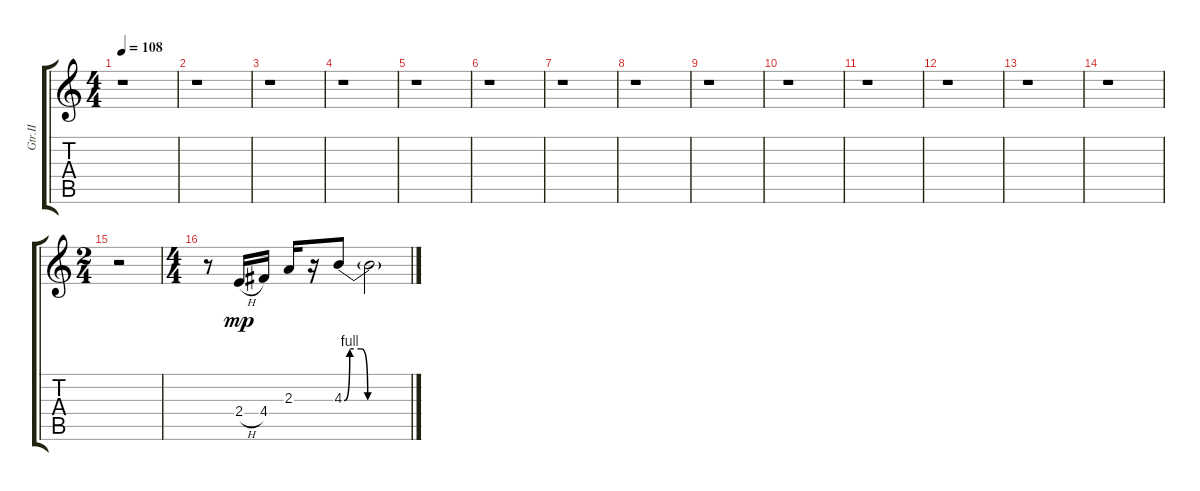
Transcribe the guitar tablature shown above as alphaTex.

\track ("Gtr.II" "Gtr.II") {instrument acousticguitarsteel}
\staff {score tabs}
\tuning (E4 B3 G3 D3 A2 E2) {hide}
\ts (4 4)
\tempo 108
\clef g2
\ks c
r.1{dy mp instrument acousticguitarsteel} |
r.1 |
r.1 |
r.1 |
r.1 |
r.1 |
r.1 |
r.1 |
r.1 |
r.1 |
r.1 |
r.1 |
r.1 |
r.1 |
\ts (2 4)
r.2 |
\ts (4 4)
r.8 2.4{h}.16 4.4.16 2.3.16 r.16 4.3{be (custom 0 0 5 4 15 4 21 0 60 0)}.8 4.3{t}.2
